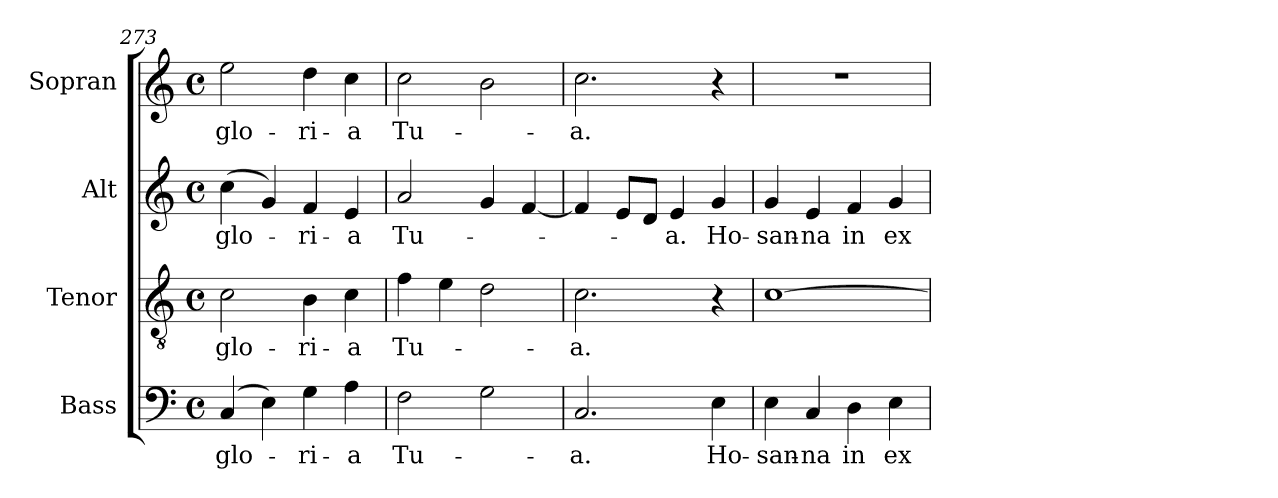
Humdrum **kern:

**kern	**text	**kern	**text	**kern	**text	**kern	**text
*part4	*part4	*part3	*part3	*part2	*part2	*part1	*part1
*staff4	*staff4	*staff3	*staff3	*staff2	*staff2	*staff1	*staff1
*I"Bass	*	*I"Tenor	*	*I"Alt	*	*I"Sopran	*
*I'B.	*	*I'T.	*	*I'A.	*	*I'S.	*
!!LO:PB:g=z
*clefF4	*	*clefGv2	*	*clefG2	*	*clefG2	*
*k[]	*	*k[]	*	*k[]	*	*k[]	*
*C:	*	*C:	*	*C:	*	*C:	*
*M4/4	*	*M4/4	*	*M4/4	*	*M4/4	*
*met(c)	*	*met(c)	*	*met(c)	*	*met(c)	*
=273	=273	=273	=273	=273	=273	=273	=273
!	!LO:LY:b	!	!LO:LY:b	!	!LO:LY:b	!	!LO:LY:b
(4C/	glo-	2c\	glo-	(>4cc\	glo-	2ee\	glo-
4E\)	.	.	.	4g/)	.	.	.
!	!LO:LY:b	!	!LO:LY:b	!	!LO:LY:b	!	!LO:LY:b
4G\	-ri-	4B\	-ri-	4f/	-ri-	4dd\	-ri-
!	!LO:LY:b	!	!LO:LY:b	!	!LO:LY:b	!	!LO:LY:b
4A\	-a	4c\	-a	4e/	-a	4cc\	-a
=274	=274	=274	=274	=274	=274	=274	=274
!	!LO:LY:b	!	!LO:LY:b	!	!LO:LY:b	!	!LO:LY:b
2F\	Tu-	4f\	Tu-	2a/	Tu-	2cc\	Tu-
.	.	4e\	.	.	.	.	.
2G\	.	2d\	.	4g/	.	2b\	.
.	.	.	.	[4f/	.	.	.
=275	=275	=275	=275	=275	=275	=275	=275
!	!LO:LY:b	!	!LO:LY:b	!	!	!	!LO:LY:b
2.C/	-a.	2.c\	-a.	4f/]	.	2.cc\	-a.
.	.	.	.	8e/L	.	.	.
.	.	.	.	8d/J	.	.	.
!	!	!	!	!	!LO:LY:b	!	!
.	.	.	.	4e/	-a.	.	.
!	!LO:LY:b	!	!	!	!LO:LY:b	!	!
4E\	Ho-	4r	.	4g/	Ho-	4r	.
=276	=276	=276	=276	=276	=276	=276	=276
!	!LO:LY:b	!	!	!	!LO:LY:b	!	!
4E\	-san-	[1c!	.	4g/	-san-	1r	.
!	!LO:LY:b	!	!	!	!LO:LY:b	!	!
4C/	-na	.	.	4e/	-na	.	.
!	!LO:LY:b	!	!	!	!LO:LY:b	!	!
4D\	in	.	.	4f/	in	.	.
!	!LO:LY:b	!	!	!	!LO:LY:b	!	!
4E\	ex-	.	.	4g/	ex-	.	.
=	=	=	=	=	=	=	=
*-	*-	*-	*-	*-	*-	*-	*-
